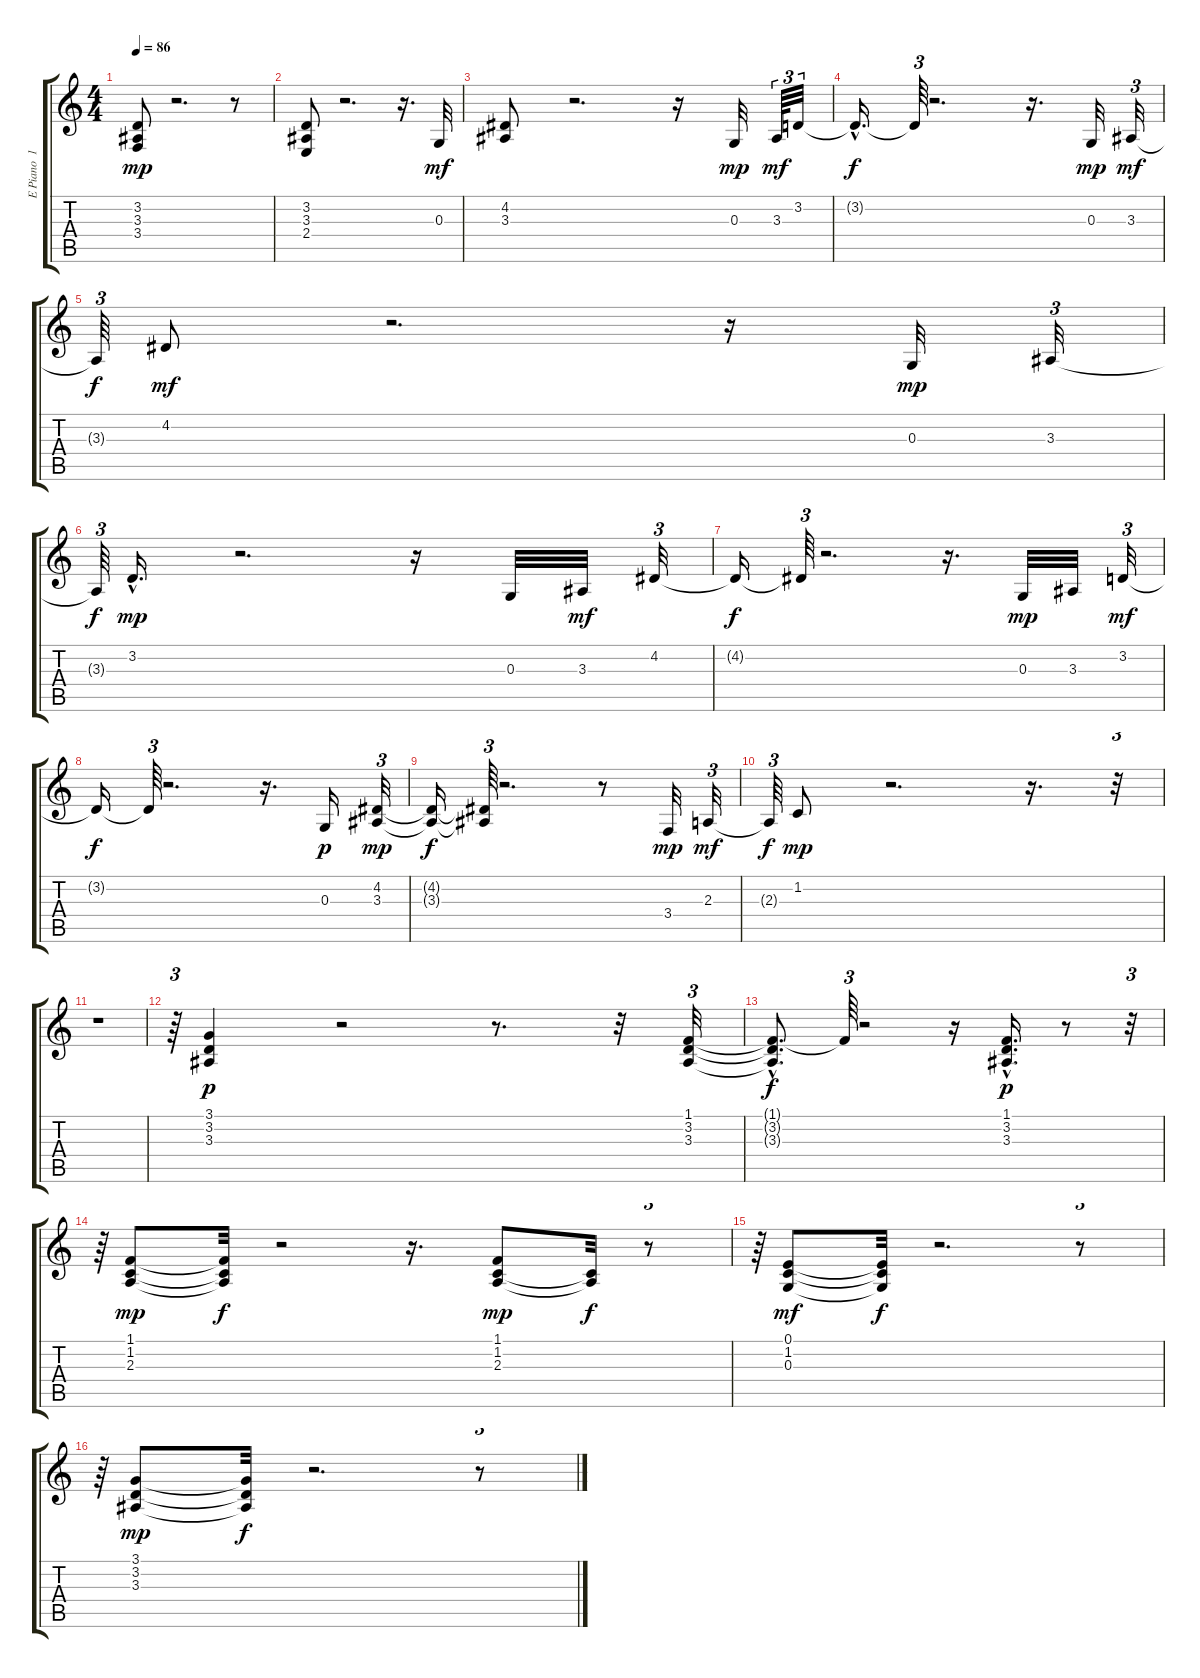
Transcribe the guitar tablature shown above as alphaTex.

\track ("E Piano  1" "E Piano  1") {instrument electricpiano1}
\staff {score tabs}
\tuning (E4 B3 G3 D3 A2 E2) {hide}
\ts (4 4)
\tempo 86
\clef g2
\ks c
(3.2 3.3 3.4).8{dy mp} r.2{d} r.8 |
(3.2 3.3 2.4).8 r.2{d} r.16{d} 0.3.32{dy mf} |
(4.2 3.3).8 r.2{d} r.16 0.3.32{dy mp} 3.3.64{tu (3 2) dy mf} 3.2.32{tu (3 2)} |
3.2{hac t}.16{d dy f} 3.2{t}.64{tu (3 2)} r.2{d} r.16{d} 0.3.32{dy mp} 3.3.32{tu (3 2) dy mf} |
3.3{t}.64{tu (3 2) dy f} 4.2.8{dy mf} r.2{d} r.16 0.3.32{dy mp} 3.3.32{tu (3 2)} |
3.3{t}.64{tu (3 2) dy f} 3.2{hac}.16{d dy mp} r.2{d} r.16 0.3.32 3.3.32{dy mf} 4.2.32{tu (3 2)} |
4.2{t}.16{dy f} 4.2{t}.64{tu (3 2)} r.2{d} r.16{d} 0.3.32{dy mp} 3.3.32 3.2.32{tu (3 2) dy mf} |
3.2{t}.16{dy f} 3.2{t}.64{tu (3 2)} r.2{d} r.16{d} 0.3.16{dy p} (4.2 3.3).32{tu (3 2) dy mp} |
(4.2{t} 3.3{t}).16{dy f} (4.2{t} 3.3{t}).64{tu (3 2)} r.2{d} r.8 3.4.32{dy mp} 2.3.32{tu (3 2) dy mf} |
2.3{t}.64{tu (3 2) dy f} 1.2.8{dy mp} r.2{d} r.16{d} r.32{tu (3 2)} |
r.1 |
r.64{tu (3 2)} (3.1 3.2 3.3).4{dy p} r.2 r.8{d} r.32 (1.1 3.2 3.3).32{tu (3 2)} |
(1.1{hac t} 3.2{hac t} 3.3{hac t}).8{d dy f} 1.1{t}.64{tu (3 2)} r.2 r.16 (1.1{hac} 3.2{hac} 3.3{hac}).16{d dy p} r.8 r.32{tu (3 2)} |
r.64{tu (3 2)} (1.1 1.2 2.3).8{dy mp} (1.1{t} 1.2{t} 2.3{t}).32{dy f} r.2 r.16{d} (1.1 1.2 2.3).8{dy mp} (1.2{t} 2.3{t}).32{dy f} r.8{tu (3 2)} |
r.64{tu (3 2)} (0.1 1.2 0.3).8{dy mf} (0.1{t} 1.2{t} 0.3{t}).32{dy f} r.2{d} r.8{tu (3 2)} |
r.64{tu (3 2)} (3.1 3.2 3.3).8{dy mp} (3.1{t} 3.2{t} 3.3{t}).32{dy f} r.2{d} r.8{tu (3 2)}
